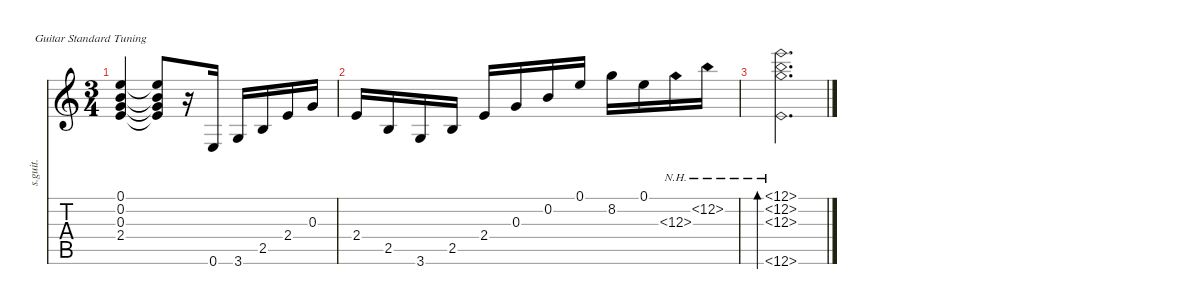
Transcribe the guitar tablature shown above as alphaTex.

\defaultSystemsLayout 4
\hideDynamics
\bracketExtendMode nobrackets
\track ("guitare" "s.guit.") {instrument acousticguitarnylon}
\staff {score tabs}
\tuning (E4 B3 G3 D3 A2 E2)
\ts (3 4)
\tempo (36 hide)
\clef g2
\ks c
(0.1 0.2 0.3 2.4).4{lyrics (0 "") lyrics (1 "") lyrics (2 "") lyrics (3 "") lyrics (4 "") dy f} (0.1{t} 0.2{t} 0.3{t} 2.4{t}).8{lyrics (0 "") lyrics (1 "") lyrics (2 "") lyrics (3 "") lyrics (4 "")} r.16 0.6.16{lyrics (0 "") lyrics (1 "") lyrics (2 "") lyrics (3 "") lyrics (4 "")} 3.6.16{lyrics (0 "") lyrics (1 "") lyrics (2 "") lyrics (3 "") lyrics (4 "")} 2.5.16{lyrics (0 "") lyrics (1 "") lyrics (2 "") lyrics (3 "") lyrics (4 "")} 2.4.16{lyrics (0 "") lyrics (1 "") lyrics (2 "") lyrics (3 "") lyrics (4 "")} 0.3.16{lyrics (0 "") lyrics (1 "") lyrics (2 "") lyrics (3 "") lyrics (4 "")} |
2.4.16{lyrics (0 "") lyrics (1 "") lyrics (2 "") lyrics (3 "") lyrics (4 "")} 2.5.16{lyrics (0 "") lyrics (1 "") lyrics (2 "") lyrics (3 "") lyrics (4 "")} 3.6.16{lyrics (0 "") lyrics (1 "") lyrics (2 "") lyrics (3 "") lyrics (4 "")} 2.5.16{lyrics (0 "") lyrics (1 "") lyrics (2 "") lyrics (3 "") lyrics (4 "")} 2.4.16{lyrics (0 "") lyrics (1 "") lyrics (2 "") lyrics (3 "") lyrics (4 "")} 0.3.16{lyrics (0 "") lyrics (1 "") lyrics (2 "") lyrics (3 "") lyrics (4 "")} 0.2.16{lyrics (0 "") lyrics (1 "") lyrics (2 "") lyrics (3 "") lyrics (4 "")} 0.1.16{lyrics (0 "") lyrics (1 "") lyrics (2 "") lyrics (3 "") lyrics (4 "")} 8.2.16{lyrics (0 "") lyrics (1 "") lyrics (2 "") lyrics (3 "") lyrics (4 "")} 0.1.16{lyrics (0 "") lyrics (1 "") lyrics (2 "") lyrics (3 "") lyrics (4 "")} 12.3{nh}.16{lyrics (0 "") lyrics (1 "") lyrics (2 "") lyrics (3 "") lyrics (4 "")} 12.2{nh}.16{lyrics (0 "") lyrics (1 "") lyrics (2 "") lyrics (3 "") lyrics (4 "")} |
(12.1{nh} 12.2{nh} 12.3{nh} 12.6{nh}).2{d bd 30 lyrics (0 "") lyrics (1 "") lyrics (2 "") lyrics (3 "") lyrics (4 "")}
